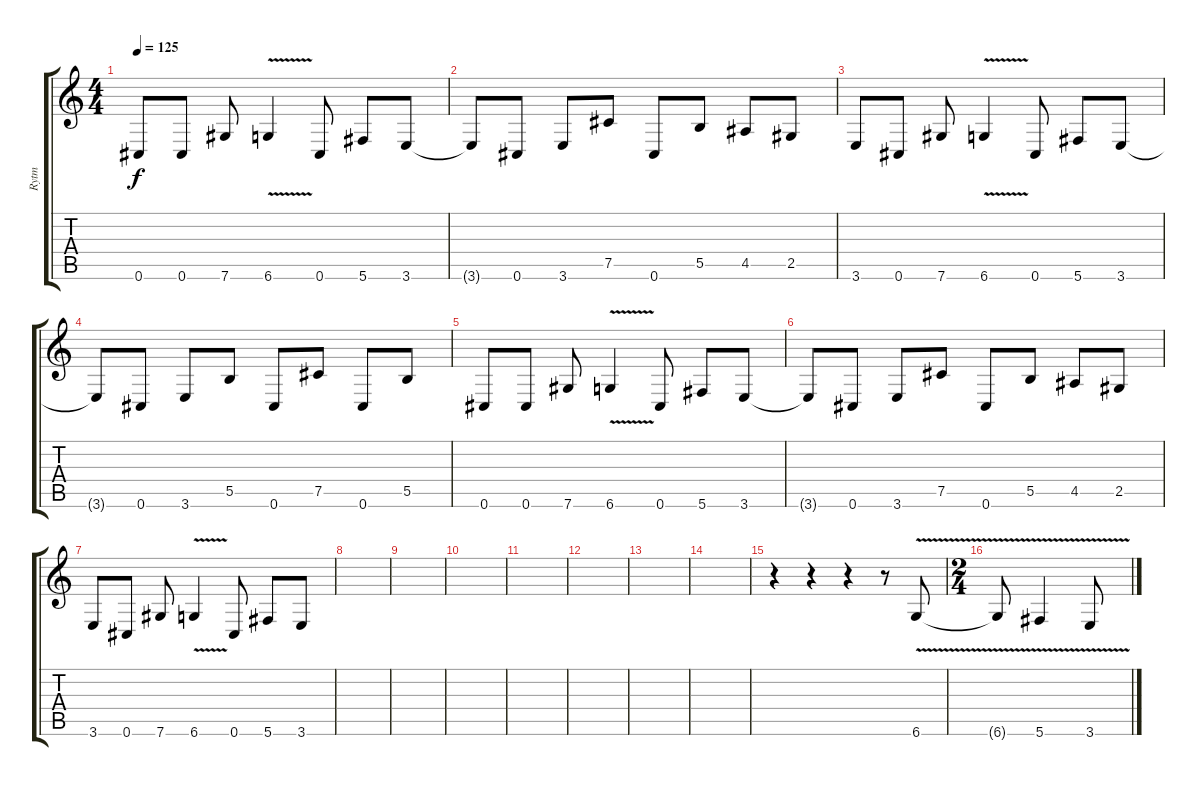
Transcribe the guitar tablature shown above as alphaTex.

\track ("Rytm" "Rytm") {instrument distortionguitar}
\staff {score tabs}
\tuning (Db4 Ab3 E3 B2 Gb2 Db2) {hide}
\ts (4 4)
\tempo 125
\clef g2
\ks c
0.6.8{dy f} 0.6.8 7.6.8 6.6{v}.4 0.6.8 5.6.8 3.6.8 |
3.6{t}.8 0.6.8 3.6.8 7.5.8 0.6.8 5.5.8 4.5.8 2.5.8 |
3.6.8 0.6.8 7.6.8 6.6{v}.4 0.6.8 5.6.8 3.6.8 |
3.6{t}.8 0.6.8 3.6.8 5.5.8 0.6.8 7.5.8 0.6.8 5.5.8 |
0.6.8 0.6.8 7.6.8 6.6{v}.4 0.6.8 5.6.8 3.6.8 |
3.6{t}.8 0.6.8 3.6.8 7.5.8 0.6.8 5.5.8 4.5.8 2.5.8 |
3.6.8 0.6.8 7.6.8 6.6{v}.4 0.6.8 5.6.8 3.6.8 |
|
|
|
|
|
|
|
r.4 r.4 r.4 r.8 6.6{v}.8 |
\ts (2 4)
6.6{t}.8 5.6{v}.4 3.6{v}.8
